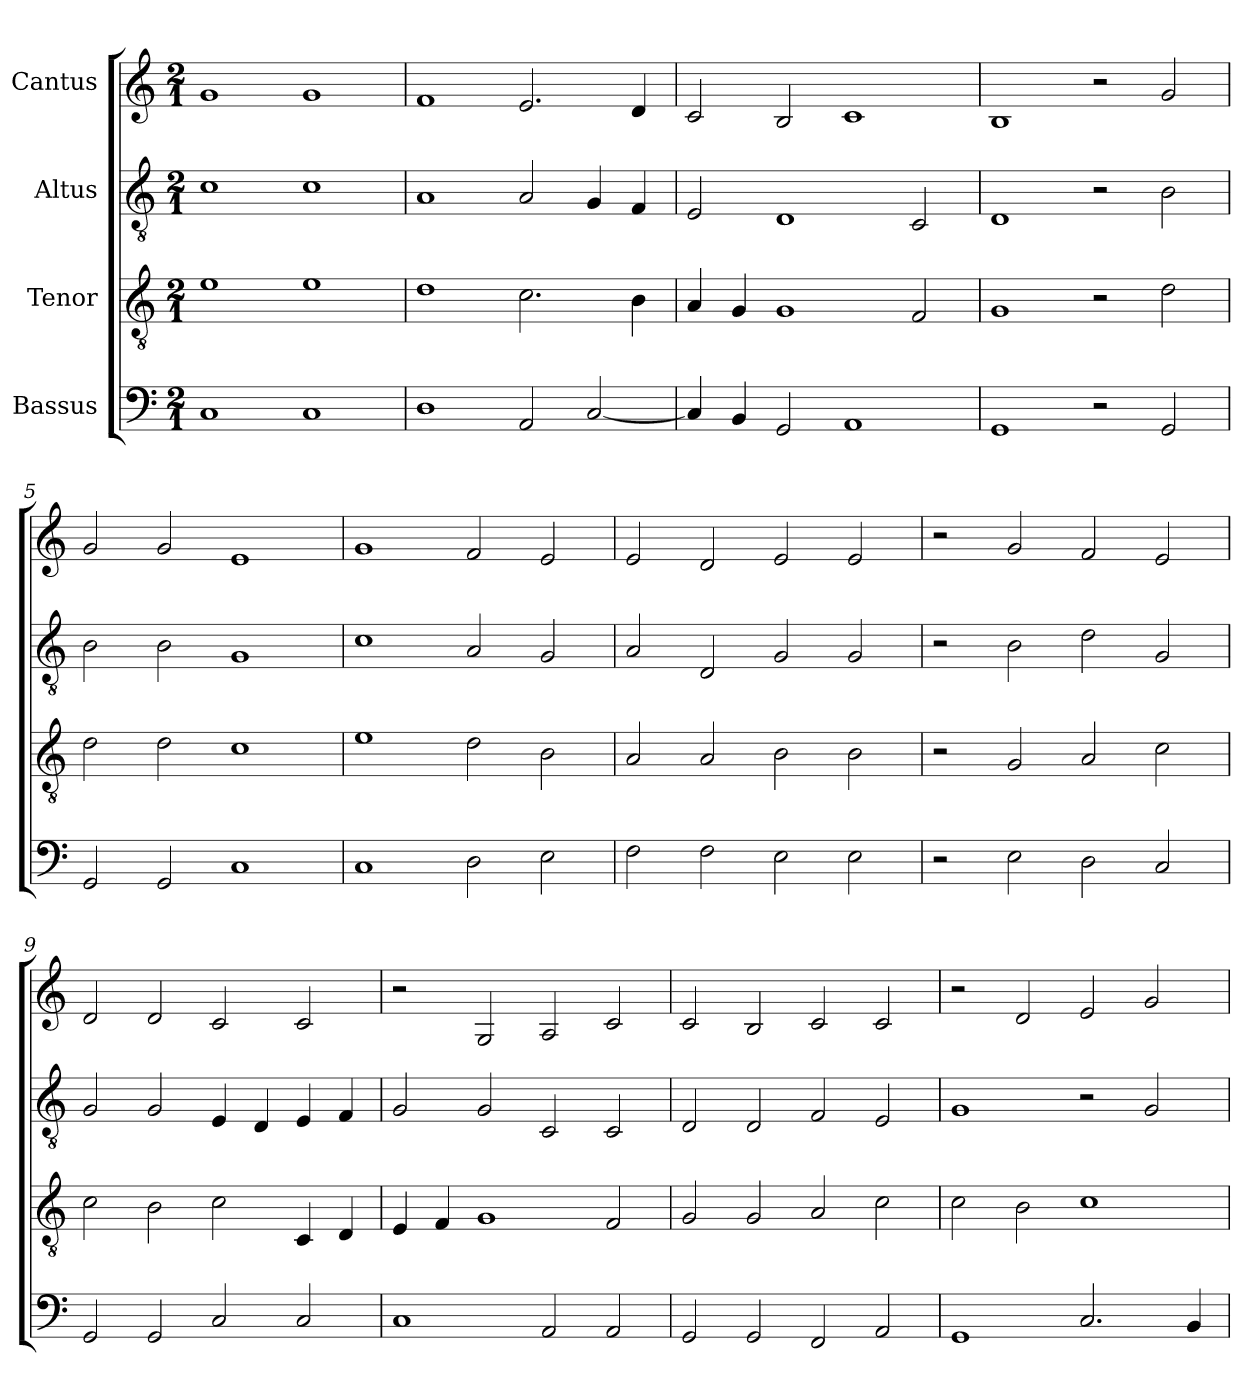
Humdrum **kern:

**kern	**kern	**kern	**kern
*part4	*part3	*part2	*part1
*staff4	*staff3	*staff2	*staff1
*I"Bassus	*I"Tenor	*I"Altus	*I"Cantus
!!LO:PB:g=z
*clefF4	*clefGv2	*clefGv2	*clefG2
*	*ITrd7c12	*ITrd7c12	*
*k[]	*k[]	*k[]	*k[]
*C:	*C:	*C:	*C:
*M2/1	*M2/1	*M2/1	*M2/1
*MM320	*MM320	*MM320	*MM320
=1	=1	=1	=1
1Ci	1Ei	1Ci	1gi
1Ci	1Ei	1Ci	1gi
=2	=2	=2	=2
1Di	1Di	1AAi	1fi
2AAi/	2.Ci\	2AAi/	2.ei/
[<2Ci/	.	4GGi/	.
.	4BBi\	4FFi/	4di/
=3	=3	=3	=3
4Ci/]	4AAi/	2EEi/	2ci/
4BBi/	4GGi/	.	.
2GGi/	1GGi	1DDi	2Bi/
1AAi	.	.	1ci
.	2FFi/	2CCi/	.
=4	=4	=4	=4
1GGi	1GGi	1DDi	1Bi
2r	2r	2r	2r
2GGi/	2Di\	2BBi\	2gi/
=5	=5	=5	=5
2GGi/	2Di\	2BBi\	2gi/
2GGi/	2Di\	2BBi\	2gi/
1Ci	1Ci	1GGi	1ei
=6	=6	=6	=6
1Ci	1Ei	1Ci	1gi
2Di\	2Di\	2AAi/	2fi/
2Ei\	2BBi\	2GGi/	2ei/
!!LO:LB:g=z
=7	=7	=7	=7
2Fi\	2AAi/	2AAi/	2ei/
2Fi\	2AAi/	2DDi/	2di/
2Ei\	2BBi\	2GGi/	2ei/
2Ei\	2BBi\	2GGi/	2ei/
=8	=8	=8	=8
2r	2r	2r	2r
2Ei\	2GGi/	2BBi\	2gi/
2Di\	2AAi/	2Di\	2fi/
2Ci/	2Ci\	2GGi/	2ei/
=9	=9	=9	=9
2GGi/	2Ci\	2GGi/	2di/
2GGi/	2BBi\	2GGi/	2di/
2Ci/	2Ci\	4EEi/	2ci/
.	.	4DDi/	.
2Ci/	4CCi/	4EEi/	2ci/
.	4DDi/	4FFi/	.
=10	=10	=10	=10
1Ci	4EEi/	2GGi/	2r
.	4FFi/	.	.
.	1GGi	2GGi/	2Gi/
2AAi/	.	2CCi/	2Ai/
2AAi/	2FFi/	2CCi/	2ci/
=11	=11	=11	=11
2GGi/	2GGi/	2DDi/	2ci/
2GGi/	2GGi/	2DDi/	2Bi/
2FFi/	2AAi/	2FFi/	2ci/
2AAi/	2Ci\	2EEi/	2ci/
!!LO:LB:g=z
=12	=12	=12	=12
1GGi	2Ci\	1GGi	2r
.	2BBi\	.	2di/
2.Ci/	1Ci	2r	2ei/
.	.	2GGi/	2gi/
4BBi/	.	.	.
=	=	=	=
*-	*-	*-	*-
